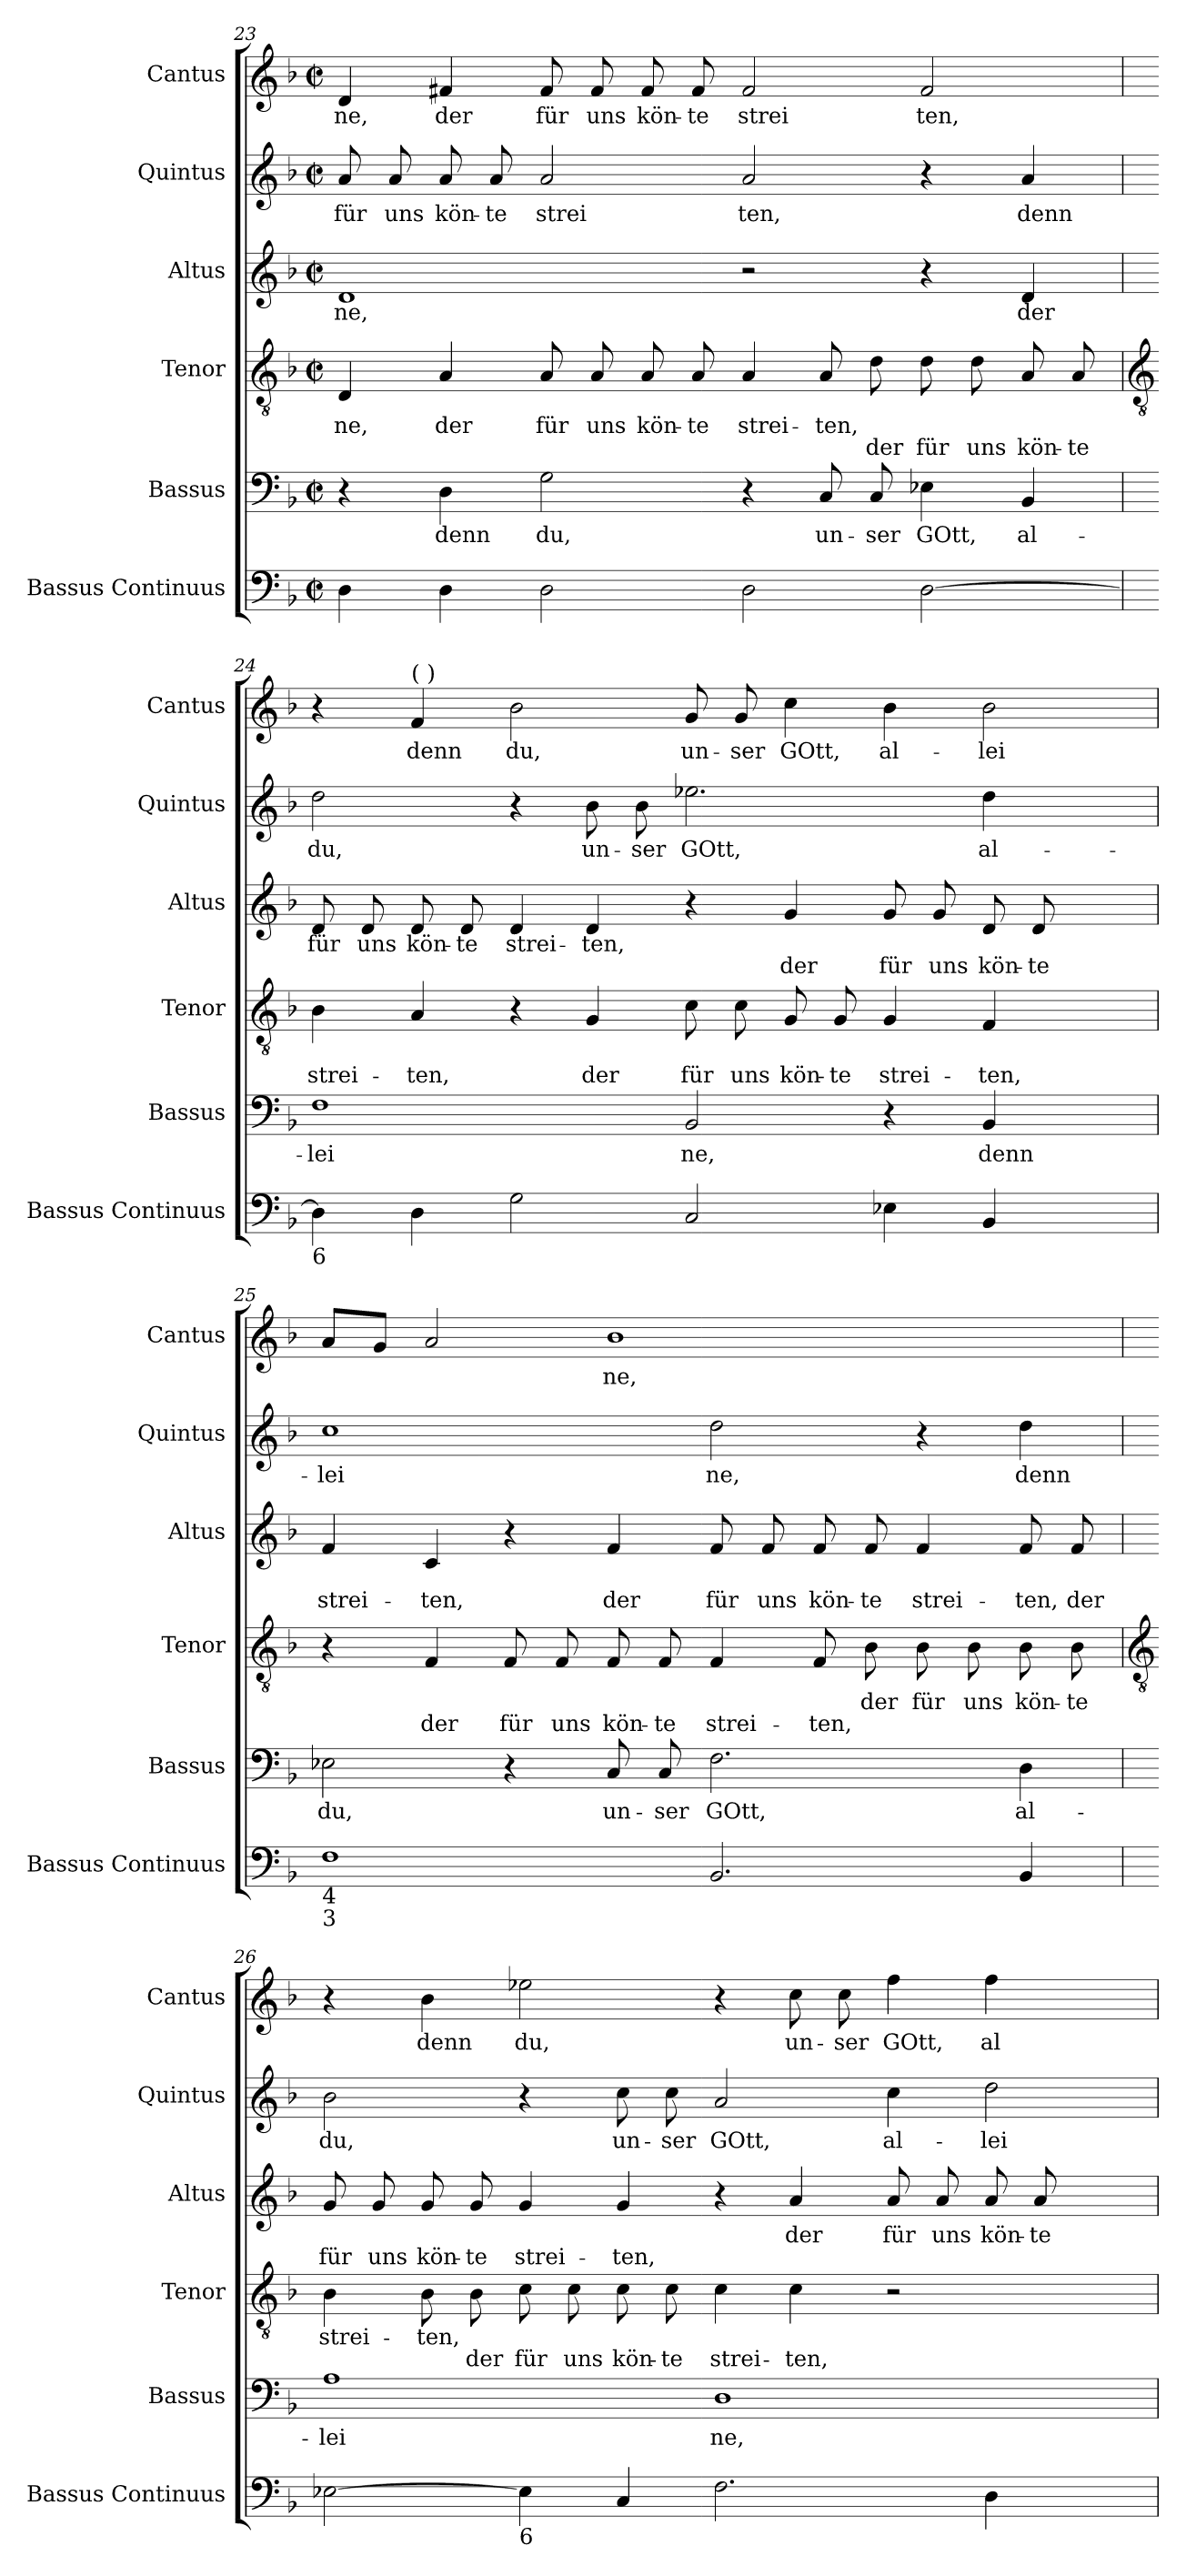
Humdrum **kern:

**kern	**kern	**text	**kern	**text	**text	**kern	**text	**text	**kern	**text	**kern	**text
*part6	*part5	*part5	*part4	*part4	*part4	*part3	*part3	*part3	*part2	*part2	*part1	*part1
*staff6	*staff5	*staff5	*staff4	*staff4	*staff4	*staff3	*staff3	*staff3	*staff2	*staff2	*staff1	*staff1
*I"Bassus Continuus	*I"Bassus	*	*I"Tenor	*	*	*I"Altus	*	*	*I"Quintus	*	*I"Cantus	*
*I'Bassus Continuus	*I'Bassus	*	*I'Tenor	*	*	*I'Altus	*	*	*I'Quintus	*	*I'Cantus	*
!!LO:LB:g=z
*clefF4	*clefF4	*	*clefGv2	*	*	*clefG2	*	*	*clefG2	*	*clefG2	*
*k[b-]	*k[b-]	*	*k[b-]	*	*	*k[b-]	*	*	*k[b-]	*	*k[b-]	*
*F:	*F:	*	*F:	*	*	*F:	*	*	*F:	*	*F:	*
*M4/2	*M4/2	*	*M4/2	*	*	*M4/2	*	*	*M4/2	*	*M4/2	*
*met(c|)	*met(c|)	*	*met(c|)	*	*	*met(c|)	*	*	*met(c|)	*	*met(c|)	*
=23	=23	=23	=23	=23	=23	=23	=23	=23	=23	=23	=23	=23
!	!	!	!	!LO:LY:b	!	!	!LO:LY:b	!	!	!LO:LY:b	!	!LO:LY:b
4D	4r	.	4D	ne,	.	1d	ne,	.	8a	für	4d	ne,
!	!	!	!	!	!	!	!	!	!	!LO:LY:b	!	!
.	.	.	.	.	.	.	.	.	8a	uns	.	.
!	!	!LO:LY:b	!	!LO:LY:b	!	!	!	!	!	!LO:LY:b	!	!LO:LY:b
4D	4D	denn	4A	der	.	.	.	.	8a	kön-	4f#X	der
!	!	!	!	!	!	!	!	!	!	!LO:LY:b	!	!
.	.	.	.	.	.	.	.	.	8a	-te	.	.
!	!	!LO:LY:b	!	!LO:LY:b	!	!	!	!	!	!LO:LY:b	!	!LO:LY:b
2D	2G	du,	8A	für	.	.	.	.	2a	strei	8f#	für
!	!	!	!	!LO:LY:b	!	!	!	!	!	!	!	!LO:LY:b
.	.	.	8A	uns	.	.	.	.	.	.	8f#	uns
!	!	!	!	!LO:LY:b	!	!	!	!	!	!	!	!LO:LY:b
.	.	.	8A	kön-	.	.	.	.	.	.	8f#	kön-
!	!	!	!	!LO:LY:b	!	!	!	!	!	!	!	!LO:LY:b
.	.	.	8A	-te	.	.	.	.	.	.	8f#	-te
!	!	!	!	!LO:LY:b	!	!	!	!	!	!LO:LY:b	!	!LO:LY:b
2D	4r	.	4A	strei-	.	2r	.	.	2a	ten,	2f#	strei
!	!	!LO:LY:b	!	!LO:LY:b	!	!	!	!	!	!	!	!
.	8C	un-	8A	-ten,	.	.	.	.	.	.	.	.
!	!	!LO:LY:b	!	!	!LO:LY:b	!	!	!	!	!	!	!
.	8C	-ser	8d	.	der	.	.	.	.	.	.	.
!	!	!LO:LY:b	!	!	!LO:LY:b	!	!	!	!	!	!	!LO:LY:b
[2D	4E-X	GOtt,	8d	.	für	4r	.	.	4r	.	2f#	ten,
!	!	!	!	!	!LO:LY:b	!	!	!	!	!	!	!
.	.	.	8d	.	uns	.	.	.	.	.	.	.
!	!	!LO:LY:b	!	!	!LO:LY:b	!	!LO:LY:b	!	!	!LO:LY:b	!	!
.	4BB-	al-	8A	.	kön-	4d	der	.	4a	denn	.	.
!	!	!	!	!	!LO:LY:b	!	!	!	!	!	!	!
.	.	.	8A	.	-te	.	.	.	.	.	.	.
!!LO:LB:g=z
=24	=24	=24	=24	=24	=24	=24	=24	=24	=24	=24	=24	=24
*	*	*	*clefGv2	*	*	*	*	*	*	*	*	*
!LO:TX:b:t=6	!	!	!	!	!	!	!	!	!	!	!	!
!	!	!LO:LY:b	!	!	!LO:LY:b	!	!LO:LY:b	!	!	!LO:LY:b	!	!
4D]	1F	-lei	4B-	.	strei-	8d	für	.	2dd	du,	4r	.
!	!	!	!	!	!	!	!LO:LY:b	!	!	!	!	!
.	.	.	.	.	.	8d	uns	.	.	.	.	.
!	!	!	!	!	!	!	!	!	!	!	!LO:TX:a:t=(  )	!
!	!	!	!	!	!LO:LY:b	!	!LO:LY:b	!	!	!	!	!LO:LY:b
4D	.	.	4A	.	-ten,	8d	kön-	.	.	.	4f	denn
!	!	!	!	!	!	!	!LO:LY:b	!	!	!	!	!
.	.	.	.	.	.	8d	-te	.	.	.	.	.
!	!	!	!	!	!	!	!LO:LY:b	!	!	!	!	!LO:LY:b
2G	.	.	4r	.	.	4d	strei-	.	4r	.	2b-	du,
!	!	!	!	!	!LO:LY:b	!	!LO:LY:b	!	!	!LO:LY:b	!	!
.	.	.	4G	.	der	4d	-ten,	.	8b-	un-	.	.
!	!	!	!	!	!	!	!	!	!	!LO:LY:b	!	!
.	.	.	.	.	.	.	.	.	8b-	-ser	.	.
!	!	!LO:LY:b	!	!	!LO:LY:b	!	!	!	!	!LO:LY:b	!	!LO:LY:b
2C	2BB-	ne,	8c	.	für	4r	.	.	2.ee-X	GOtt,	8g	un-
!	!	!	!	!	!LO:LY:b	!	!	!	!	!	!	!LO:LY:b
.	.	.	8c	.	uns	.	.	.	.	.	8g	-ser
!	!	!	!	!	!LO:LY:b	!	!	!LO:LY:b	!	!	!	!LO:LY:b
.	.	.	8G	.	kön-	4g	.	der	.	.	4cc	GOtt,
!	!	!	!	!	!LO:LY:b	!	!	!	!	!	!	!
.	.	.	8G	.	-te	.	.	.	.	.	.	.
!	!	!	!	!	!LO:LY:b	!	!	!LO:LY:b	!	!	!	!LO:LY:b
4E-X	4r	.	4G	.	strei-	8g	.	für	.	.	4b-	al-
!	!	!	!	!	!	!	!	!LO:LY:b	!	!	!	!
.	.	.	.	.	.	8g	.	uns	.	.	.	.
!	!	!LO:LY:b	!	!	!LO:LY:b	!	!	!LO:LY:b	!	!LO:LY:b	!	!LO:LY:b
4BB-	4BB-	denn	4F	.	-ten,	8d	.	kön-	4dd	al-	2b-	-lei
!	!	!	!	!	!	!	!	!LO:LY:b	!	!	!	!
.	.	.	.	.	.	8d	.	-te	.	.	.	.
4ryy	4ryy	.	4ryy	.	.	4ryy	.	.	4ryy	.	.	.
!!LO:LB:g=z
=25	=25	=25	=25	=25	=25	=25	=25	=25	=25	=25	=25	=25
!LO:TX:b:t=4	!	!	!	!	!	!	!	!	!	!	!	!
!LO:TX:b:t=3	!	!	!	!	!	!	!	!	!	!	!	!
!	!	!LO:LY:b	!	!	!	!	!	!LO:LY:b	!	!LO:LY:b	!	!
1F	2E-X	du,	4r	.	.	4f	.	strei-	1cc	-lei	8aL	.
.	.	.	.	.	.	.	.	.	.	.	8gJ	.
!	!	!	!	!	!LO:LY:b	!	!	!LO:LY:b	!	!	!	!
.	.	.	4F	.	der	4c	.	-ten,	.	.	2a	.
!	!	!	!	!	!LO:LY:b	!	!	!	!	!	!	!
.	4r	.	8F	.	für	4r	.	.	.	.	.	.
!	!	!	!	!	!LO:LY:b	!	!	!	!	!	!	!
.	.	.	8F	.	uns	.	.	.	.	.	.	.
!	!	!LO:LY:b	!	!	!LO:LY:b	!	!	!LO:LY:b	!	!	!	!LO:LY:b
.	8C	un-	8F	.	kön-	4f	.	der	.	.	1b-	ne,
!	!	!LO:LY:b	!	!	!LO:LY:b	!	!	!	!	!	!	!
.	8C	-ser	8F	.	-te	.	.	.	.	.	.	.
!	!	!LO:LY:b	!	!	!LO:LY:b	!	!	!LO:LY:b	!	!LO:LY:b	!	!
2.BB-	2.F	GOtt,	4F	.	strei-	8f	.	für	2dd	ne,	.	.
!	!	!	!	!	!	!	!	!LO:LY:b	!	!	!	!
.	.	.	.	.	.	8f	.	uns	.	.	.	.
!	!	!	!	!	!LO:LY:b	!	!	!LO:LY:b	!	!	!	!
.	.	.	8F	.	-ten,	8f	.	kön-	.	.	.	.
!	!	!	!	!LO:LY:b	!	!	!	!LO:LY:b	!	!	!	!
.	.	.	8B-	der	.	8f	.	-te	.	.	.	.
!	!	!	!	!LO:LY:b	!	!	!	!LO:LY:b	!	!	!	!
.	.	.	8B-	für	.	4f	.	strei-	4r	.	.	.
!	!	!	!	!LO:LY:b	!	!	!	!	!	!	!	!
.	.	.	8B-	uns	.	.	.	.	.	.	.	.
!	!	!LO:LY:b	!	!LO:LY:b	!	!	!	!LO:LY:b	!	!LO:LY:b	!	!
4BB-	4D	al-	8B-	kön-	.	8f	.	-ten,	4dd	denn	4ryy	.
!	!	!	!	!LO:LY:b	!	!	!	!LO:LY:b	!	!	!	!
.	.	.	8B-	-te	.	8f	.	der	.	.	.	.
!!LO:LB:g=z
=26	=26	=26	=26	=26	=26	=26	=26	=26	=26	=26	=26	=26
*	*	*	*clefGv2	*	*	*	*	*	*	*	*	*
!	!	!LO:LY:b	!	!LO:LY:b	!	!	!	!LO:LY:b	!	!LO:LY:b	!	!
[2E-X	1A	-lei	4B-	strei-	.	8g	.	für	2b-	du,	4r	.
!	!	!	!	!	!	!	!	!LO:LY:b	!	!	!	!
.	.	.	.	.	.	8g	.	uns	.	.	.	.
!	!	!	!	!LO:LY:b	!	!	!	!LO:LY:b	!	!	!	!LO:LY:b
.	.	.	8B-	-ten,	.	8g	.	kön-	.	.	4b-	denn
!	!	!	!	!	!LO:LY:b	!	!	!LO:LY:b	!	!	!	!
.	.	.	8B-	.	der	8g	.	-te	.	.	.	.
!LO:TX:b:t=6	!	!	!	!	!	!	!	!	!	!	!	!
!	!	!	!	!	!LO:LY:b	!	!	!LO:LY:b	!	!	!	!LO:LY:b
4E-]	.	.	8c	.	für	4g	.	strei-	4r	.	2ee-X	du,
!	!	!	!	!	!LO:LY:b	!	!	!	!	!	!	!
.	.	.	8c	.	uns	.	.	.	.	.	.	.
!	!	!	!	!	!LO:LY:b	!	!	!LO:LY:b	!	!LO:LY:b	!	!
4C	.	.	8c	.	kön-	4g	.	-ten,	8cc	un-	.	.
!	!	!	!	!	!LO:LY:b	!	!	!	!	!LO:LY:b	!	!
.	.	.	8c	.	-te	.	.	.	8cc	-ser	.	.
!	!	!LO:LY:b	!	!	!LO:LY:b	!	!	!	!	!LO:LY:b	!	!
2.F	1D	ne,	4c	.	strei-	4r	.	.	2a	GOtt,	4r	.
!	!	!	!	!	!LO:LY:b	!	!LO:LY:b	!	!	!	!	!LO:LY:b
.	.	.	4c	.	-ten,	4a	der	.	.	.	8cc	un-
!	!	!	!	!	!	!	!	!	!	!	!	!LO:LY:b
.	.	.	.	.	.	.	.	.	.	.	8cc	-ser
!	!	!	!	!	!	!	!LO:LY:b	!	!	!LO:LY:b	!	!LO:LY:b
.	.	.	2r	.	.	8a	für	.	4cc	al-	4ff	GOtt,
!	!	!	!	!	!	!	!LO:LY:b	!	!	!	!	!
.	.	.	.	.	.	8a	uns	.	.	.	.	.
!	!	!	!	!	!	!	!LO:LY:b	!	!	!LO:LY:b	!	!LO:LY:b
4D	.	.	.	.	.	8a	kön-	.	2dd	-lei	4ff	al-
!	!	!	!	!	!	!	!LO:LY:b	!	!	!	!	!
.	.	.	.	.	.	8a	-te	.	.	.	.	.
4ryy	4ryy	.	4ryy	.	.	4ryy	.	.	.	.	4ryy	.
=	=	=	=	=	=	=	=	=	=	=	=	=
*-	*-	*-	*-	*-	*-	*-	*-	*-	*-	*-	*-	*-
